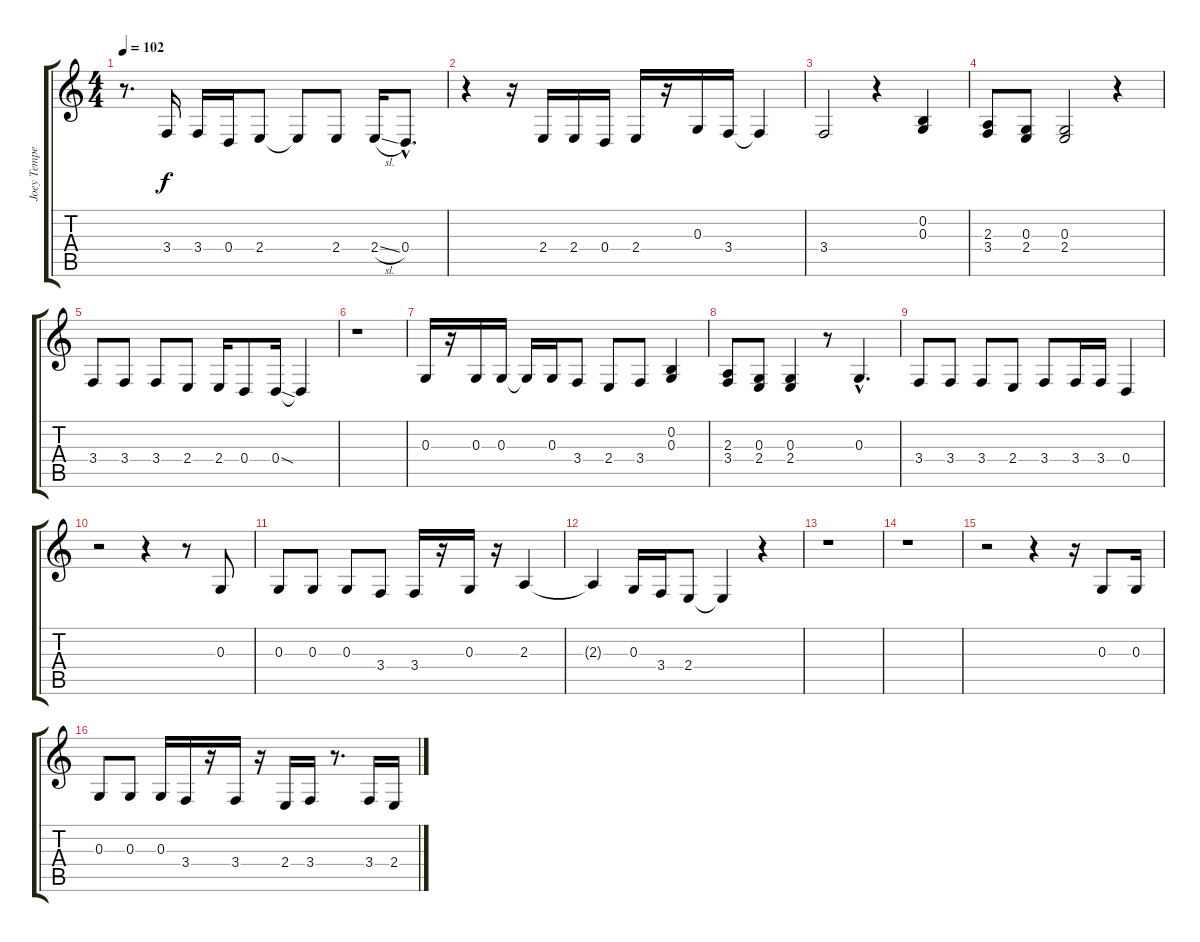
\track ("Joey Tempest" "Joey Tempe") {instrument lead6voice}
\staff {score tabs}
\tuning (E4 B3 G3 D3 A2 E2) {hide}
\ts (4 4)
\tempo 102
\clef g2
\ks c
r.8{d dy f} 3.4.16 3.4.16 0.4.16 2.4.8 2.4{t}.8 2.4.8 2.4{sl}.16 0.4{hac}.8{d} |
r.4 r.16 2.4.16 2.4.16 0.4.16 2.4.16 r.16 0.3.16 3.4.16 3.4{t}.4 |
3.4.2 r.4 (0.2 0.3).4 |
(2.3 3.4).8 (0.3 2.4).8 (0.3 2.4).2 r.4 |
3.4.8 3.4.8 3.4.8 2.4.8 2.4.16 0.4.8 0.4{sod}.16 0.4{t}.4 |
r.1 |
0.3.16 r.16 0.3.16 0.3.16 0.3{t}.16 0.3.16 3.4.8 2.4.8 3.4.8 (0.2 0.3).4 |
(2.3 3.4).8 (0.3 2.4).8 (0.3 2.4).4 r.8 0.3{hac}.4{d} |
3.4.8 3.4.8 3.4.8 2.4.8 3.4.8 3.4.16 3.4.16 0.4.4 |
r.2 r.4 r.8 0.3.8 |
0.3.8 0.3.8 0.3.8 3.4.8 3.4.16 r.16 0.3.16 r.16 2.3.4 |
2.3{t}.4 0.3.16 3.4.16 2.4.8 2.4{t}.4 r.4 |
r.1 |
r.1 |
r.2 r.4 r.16 0.3.8 0.3.16 |
0.3.8 0.3.8 0.3.16 3.4.16 r.16 3.4.16 r.16 2.4.16 3.4.16 r.8{d} 3.4.16 2.4.16
